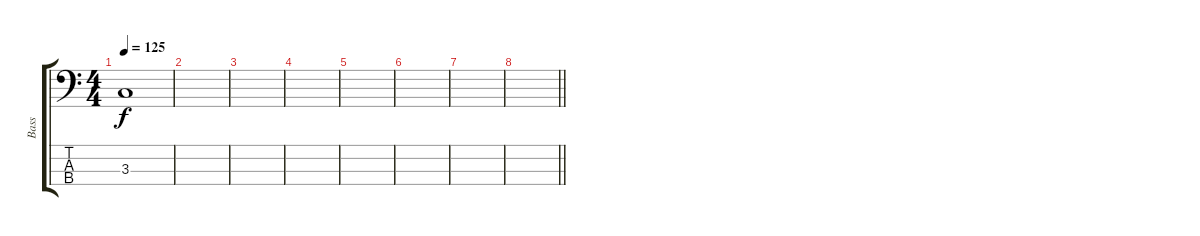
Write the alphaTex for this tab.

\track ("Bass" "Bass") {instrument electricbassfinger}
\staff {score tabs}
\tuning (G2 D2 A1 D1) {hide}
\ts (4 4)
\tempo 125
\clef f4
\ks c
3.3{t}.1{dy f} |
|
|
|
|
|
|
\barLineRight lightlight
